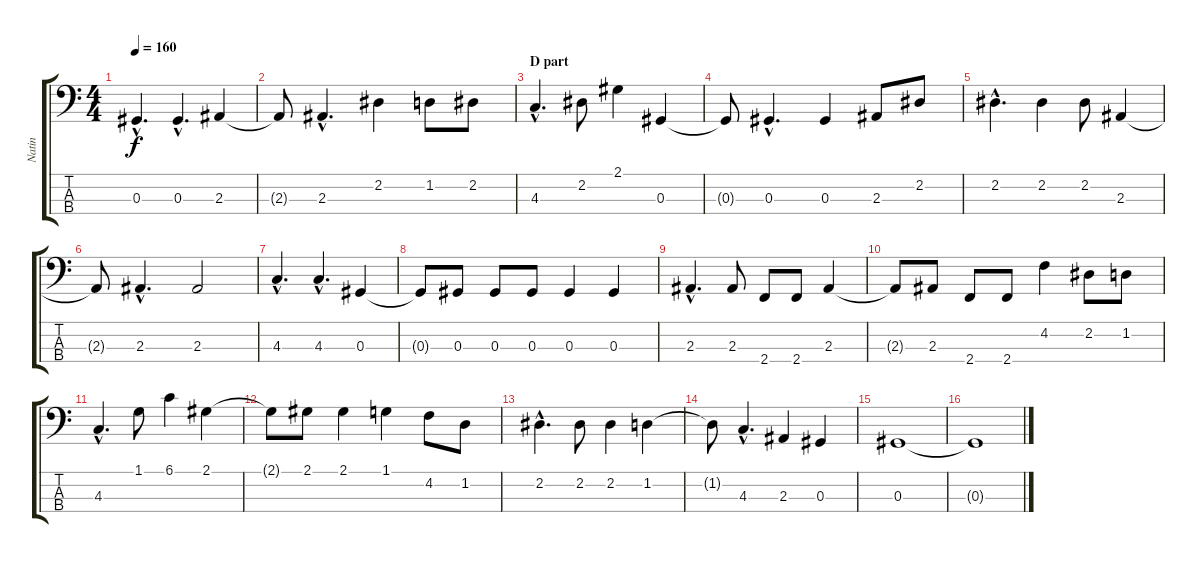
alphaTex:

\track ("Natin" "Natin") {instrument electricbasspick}
\staff {score tabs}
\tuning (Gb2 Db2 Ab1 Eb1) {hide}
\ts (4 4)
\tempo 160
\clef f4
\ks c
0.3{hac}.4{d dy f} 0.3{hac}.4{d} 2.3.4 |
2.3{t}.8 2.3{hac}.4{d} 2.2.4 1.2.8 2.2.8 |
\section ("" "D part")
4.3{hac}.4{d} 2.2.8 2.1.4 0.3.4 |
0.3{t}.8 0.3{hac}.4{d} 0.3.4 2.3.8 2.2.8 |
2.2{hac}.4{d} 2.2.4 2.2.8 2.3.4 |
2.3{t}.8 2.3{hac}.4{d} 2.3.2 |
4.3{hac}.4{d} 4.3{hac}.4{d} 0.3.4 |
0.3{t}.8 0.3.8 0.3.8 0.3.8 0.3.4 0.3.4 |
2.3{hac}.4{d} 2.3.8 2.4.8 2.4.8 2.3.4 |
2.3{t}.8 2.3.8 2.4.8 2.4.8 4.2.4 2.2.8 1.2.8 |
4.3{hac}.4{d} 1.1.8 6.1.4 2.1.4 |
2.1{t}.8 2.1.8 2.1.4 1.1.4 4.2.8 1.2.8 |
2.2{hac}.4{d} 2.2.8 2.2.4 1.2.4 |
1.2{t}.8 4.3{hac}.4{d} 2.3.4 0.3.4 |
0.3.1 |
0.3{t}.1
